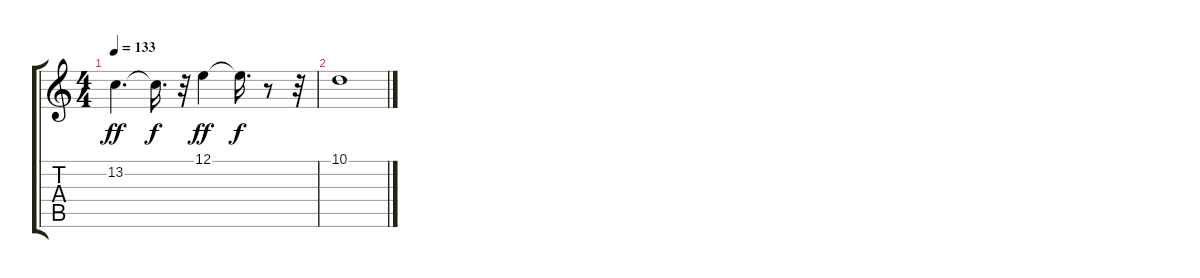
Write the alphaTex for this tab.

\track "" {instrument flute}
\staff {score tabs}
\tuning (E4 B3 G3 D3 A2 E2) {hide}
\ts (4 4)
\tempo 133
\clef g2
\ks c
13.2.4{d dy ff} 13.2{t}.16{d dy f} r.32 12.1.4{dy ff} 12.1{t}.16{d dy f} r.8 r.32 |
10.1.1
